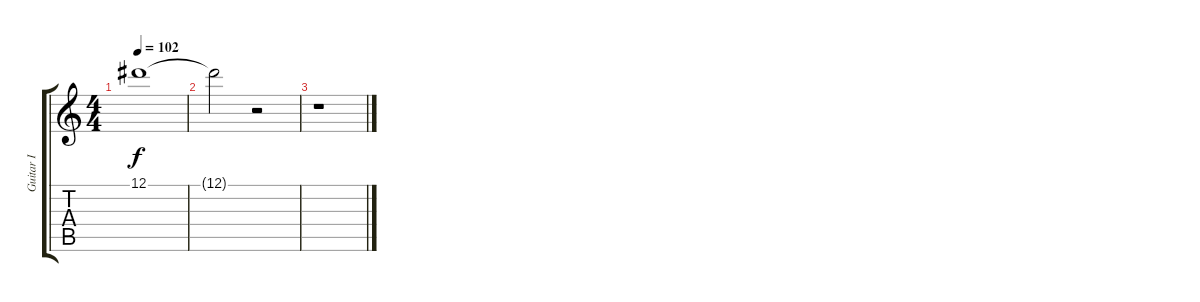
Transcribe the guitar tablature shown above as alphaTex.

\track ("Guitar I" "Guitar I") {instrument acousticguitarsteel}
\staff {score tabs}
\tuning (Eb4 Bb3 Gb3 Db3 Ab2 Db2) {hide}
\ts (4 4)
\tempo 102
\clef g2
\ks c
12.1{t}.1{dy f} |
12.1{t}.2 r.2 |
r.1
